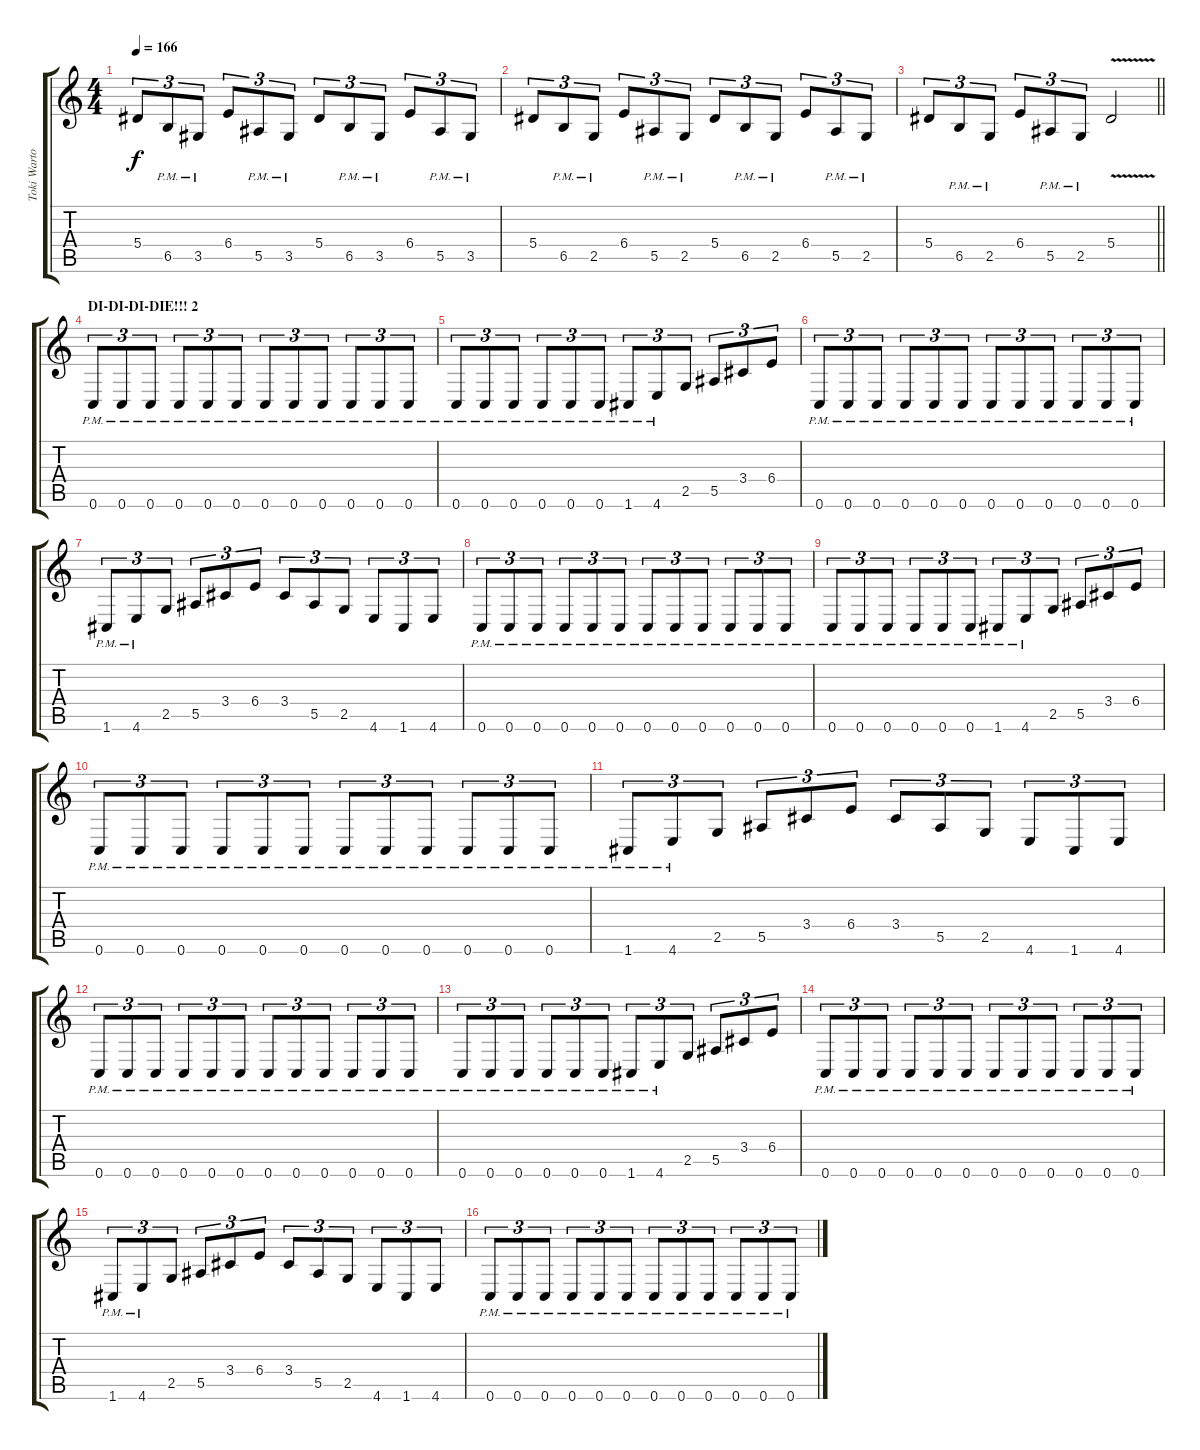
\track ("Toki Wartooth" "Toki Warto") {instrument overdrivenguitar}
\staff {score tabs}
\tuning (C4 G3 Eb3 Bb2 F2 C2) {hide}
\ts (4 4)
\tempo 166
\clef g2
\ks c
5.4.8{tu (3 2) dy f} 6.5{pm}.8{tu (3 2)} 3.5{pm}.8{tu (3 2)} 6.4.8{tu (3 2)} 5.5{pm}.8{tu (3 2)} 3.5{pm}.8{tu (3 2)} 5.4.8{tu (3 2)} 6.5{pm}.8{tu (3 2)} 3.5{pm}.8{tu (3 2)} 6.4.8{tu (3 2)} 5.5{pm}.8{tu (3 2)} 3.5{pm}.8{tu (3 2)} |
5.4.8{tu (3 2)} 6.5{pm}.8{tu (3 2)} 2.5{pm}.8{tu (3 2)} 6.4.8{tu (3 2)} 5.5{pm}.8{tu (3 2)} 2.5{pm}.8{tu (3 2)} 5.4.8{tu (3 2)} 6.5{pm}.8{tu (3 2)} 2.5{pm}.8{tu (3 2)} 6.4.8{tu (3 2)} 5.5{pm}.8{tu (3 2)} 2.5{pm}.8{tu (3 2)} |
\barLineRight lightlight
5.4.8{tu (3 2)} 6.5{pm}.8{tu (3 2)} 2.5{pm}.8{tu (3 2)} 6.4.8{tu (3 2)} 5.5{pm}.8{tu (3 2)} 2.5{pm}.8{tu (3 2)} 5.4{v}.2 |
\section ("" "DI-DI-DI-DIE!!! 2")
0.6{pm}.8{tu (3 2)} 0.6{pm}.8{tu (3 2)} 0.6{pm}.8{tu (3 2)} 0.6{pm}.8{tu (3 2)} 0.6{pm}.8{tu (3 2)} 0.6{pm}.8{tu (3 2)} 0.6{pm}.8{tu (3 2)} 0.6{pm}.8{tu (3 2)} 0.6{pm}.8{tu (3 2)} 0.6{pm}.8{tu (3 2)} 0.6{pm}.8{tu (3 2)} 0.6{pm}.8{tu (3 2)} |
0.6{pm}.8{tu (3 2)} 0.6{pm}.8{tu (3 2)} 0.6{pm}.8{tu (3 2)} 0.6{pm}.8{tu (3 2)} 0.6{pm}.8{tu (3 2)} 0.6{pm}.8{tu (3 2)} 1.6{pm}.8{tu (3 2)} 4.6{pm}.8{tu (3 2)} 2.5.8{tu (3 2)} 5.5.8{tu (3 2)} 3.4.8{tu (3 2)} 6.4.8{tu (3 2)} |
0.6{pm}.8{tu (3 2)} 0.6{pm}.8{tu (3 2)} 0.6{pm}.8{tu (3 2)} 0.6{pm}.8{tu (3 2)} 0.6{pm}.8{tu (3 2)} 0.6{pm}.8{tu (3 2)} 0.6{pm}.8{tu (3 2)} 0.6{pm}.8{tu (3 2)} 0.6{pm}.8{tu (3 2)} 0.6{pm}.8{tu (3 2)} 0.6{pm}.8{tu (3 2)} 0.6{pm}.8{tu (3 2)} |
1.6{pm}.8{tu (3 2)} 4.6{pm}.8{tu (3 2)} 2.5.8{tu (3 2)} 5.5.8{tu (3 2)} 3.4.8{tu (3 2)} 6.4.8{tu (3 2)} 3.4.8{tu (3 2)} 5.5.8{tu (3 2)} 2.5.8{tu (3 2)} 4.6.8{tu (3 2)} 1.6.8{tu (3 2)} 4.6.8{tu (3 2)} |
0.6{pm}.8{tu (3 2)} 0.6{pm}.8{tu (3 2)} 0.6{pm}.8{tu (3 2)} 0.6{pm}.8{tu (3 2)} 0.6{pm}.8{tu (3 2)} 0.6{pm}.8{tu (3 2)} 0.6{pm}.8{tu (3 2)} 0.6{pm}.8{tu (3 2)} 0.6{pm}.8{tu (3 2)} 0.6{pm}.8{tu (3 2)} 0.6{pm}.8{tu (3 2)} 0.6{pm}.8{tu (3 2)} |
0.6{pm}.8{tu (3 2)} 0.6{pm}.8{tu (3 2)} 0.6{pm}.8{tu (3 2)} 0.6{pm}.8{tu (3 2)} 0.6{pm}.8{tu (3 2)} 0.6{pm}.8{tu (3 2)} 1.6{pm}.8{tu (3 2)} 4.6{pm}.8{tu (3 2)} 2.5.8{tu (3 2)} 5.5.8{tu (3 2)} 3.4.8{tu (3 2)} 6.4.8{tu (3 2)} |
0.6{pm}.8{tu (3 2)} 0.6{pm}.8{tu (3 2)} 0.6{pm}.8{tu (3 2)} 0.6{pm}.8{tu (3 2)} 0.6{pm}.8{tu (3 2)} 0.6{pm}.8{tu (3 2)} 0.6{pm}.8{tu (3 2)} 0.6{pm}.8{tu (3 2)} 0.6{pm}.8{tu (3 2)} 0.6{pm}.8{tu (3 2)} 0.6{pm}.8{tu (3 2)} 0.6{pm}.8{tu (3 2)} |
1.6{pm}.8{tu (3 2)} 4.6{pm}.8{tu (3 2)} 2.5.8{tu (3 2)} 5.5.8{tu (3 2)} 3.4.8{tu (3 2)} 6.4.8{tu (3 2)} 3.4.8{tu (3 2)} 5.5.8{tu (3 2)} 2.5.8{tu (3 2)} 4.6.8{tu (3 2)} 1.6.8{tu (3 2)} 4.6.8{tu (3 2)} |
0.6{pm}.8{tu (3 2)} 0.6{pm}.8{tu (3 2)} 0.6{pm}.8{tu (3 2)} 0.6{pm}.8{tu (3 2)} 0.6{pm}.8{tu (3 2)} 0.6{pm}.8{tu (3 2)} 0.6{pm}.8{tu (3 2)} 0.6{pm}.8{tu (3 2)} 0.6{pm}.8{tu (3 2)} 0.6{pm}.8{tu (3 2)} 0.6{pm}.8{tu (3 2)} 0.6{pm}.8{tu (3 2)} |
0.6{pm}.8{tu (3 2)} 0.6{pm}.8{tu (3 2)} 0.6{pm}.8{tu (3 2)} 0.6{pm}.8{tu (3 2)} 0.6{pm}.8{tu (3 2)} 0.6{pm}.8{tu (3 2)} 1.6{pm}.8{tu (3 2)} 4.6{pm}.8{tu (3 2)} 2.5.8{tu (3 2)} 5.5.8{tu (3 2)} 3.4.8{tu (3 2)} 6.4.8{tu (3 2)} |
0.6{pm}.8{tu (3 2)} 0.6{pm}.8{tu (3 2)} 0.6{pm}.8{tu (3 2)} 0.6{pm}.8{tu (3 2)} 0.6{pm}.8{tu (3 2)} 0.6{pm}.8{tu (3 2)} 0.6{pm}.8{tu (3 2)} 0.6{pm}.8{tu (3 2)} 0.6{pm}.8{tu (3 2)} 0.6{pm}.8{tu (3 2)} 0.6{pm}.8{tu (3 2)} 0.6{pm}.8{tu (3 2)} |
1.6{pm}.8{tu (3 2)} 4.6{pm}.8{tu (3 2)} 2.5.8{tu (3 2)} 5.5.8{tu (3 2)} 3.4.8{tu (3 2)} 6.4.8{tu (3 2)} 3.4.8{tu (3 2)} 5.5.8{tu (3 2)} 2.5.8{tu (3 2)} 4.6.8{tu (3 2)} 1.6.8{tu (3 2)} 4.6.8{tu (3 2)} |
0.6{pm}.8{tu (3 2)} 0.6{pm}.8{tu (3 2)} 0.6{pm}.8{tu (3 2)} 0.6{pm}.8{tu (3 2)} 0.6{pm}.8{tu (3 2)} 0.6{pm}.8{tu (3 2)} 0.6{pm}.8{tu (3 2)} 0.6{pm}.8{tu (3 2)} 0.6{pm}.8{tu (3 2)} 0.6{pm}.8{tu (3 2)} 0.6{pm}.8{tu (3 2)} 0.6{pm}.8{tu (3 2)}
